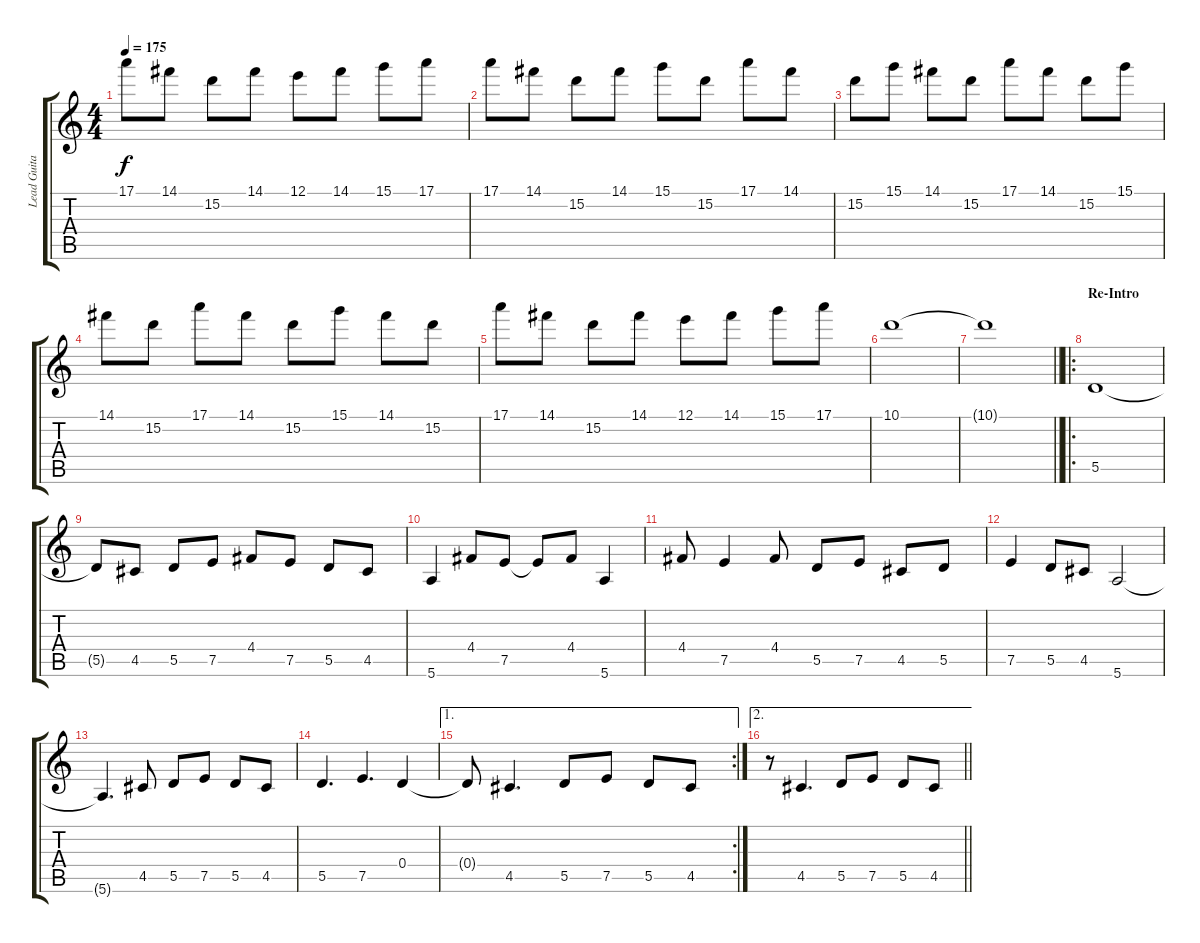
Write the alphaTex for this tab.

\track ("Lead Guitar" "Lead Guita") {instrument distortionguitar}
\staff {score tabs}
\tuning (E4 B3 G3 D3 A2 E2) {hide}
\ts (4 4)
\tempo 175
\clef g2
\ks c
17.1.8{dy f} 14.1.8 15.2.8 14.1.8 12.1.8 14.1.8 15.1.8 17.1.8 |
17.1.8 14.1.8 15.2.8 14.1.8 15.1.8 15.2.8 17.1.8 14.1.8 |
15.2.8 15.1.8 14.1.8 15.2.8 17.1.8 14.1.8 15.2.8 15.1.8 |
14.1.8 15.2.8 17.1.8 14.1.8 15.2.8 15.1.8 14.1.8 15.2.8 |
17.1.8 14.1.8 15.2.8 14.1.8 12.1.8 14.1.8 15.1.8 17.1.8 |
10.1.1 |
\barLineRight lightlight
10.1{t}.1 |
\ro
\section ("" "Re-Intro")
5.5.1 |
5.5{t}.8 4.5.8 5.5.8 7.5.8 4.4.8 7.5.8 5.5.8 4.5.8 |
5.6.4 4.4.8 7.5.8 7.5{t}.8 4.4.8 5.6.4 |
4.4.8 7.5.4 4.4.8 5.5.8 7.5.8 4.5.8 5.5.8 |
7.5.4 5.5.8 4.5.8 5.6.2 |
5.6{t}.4{d} 4.5.8 5.5.8 7.5.8 5.5.8 4.5.8 |
5.5.4{d} 7.5.4{d} 0.4.4 |
\ae 1
\rc 2
0.4{t}.8 4.5.4{d} 5.5.8 7.5.8 5.5.8 4.5.8 |
\ae 2
\barLineRight lightlight
r.8 4.5.4{d} 5.5.8 7.5.8 5.5.8 4.5.8
